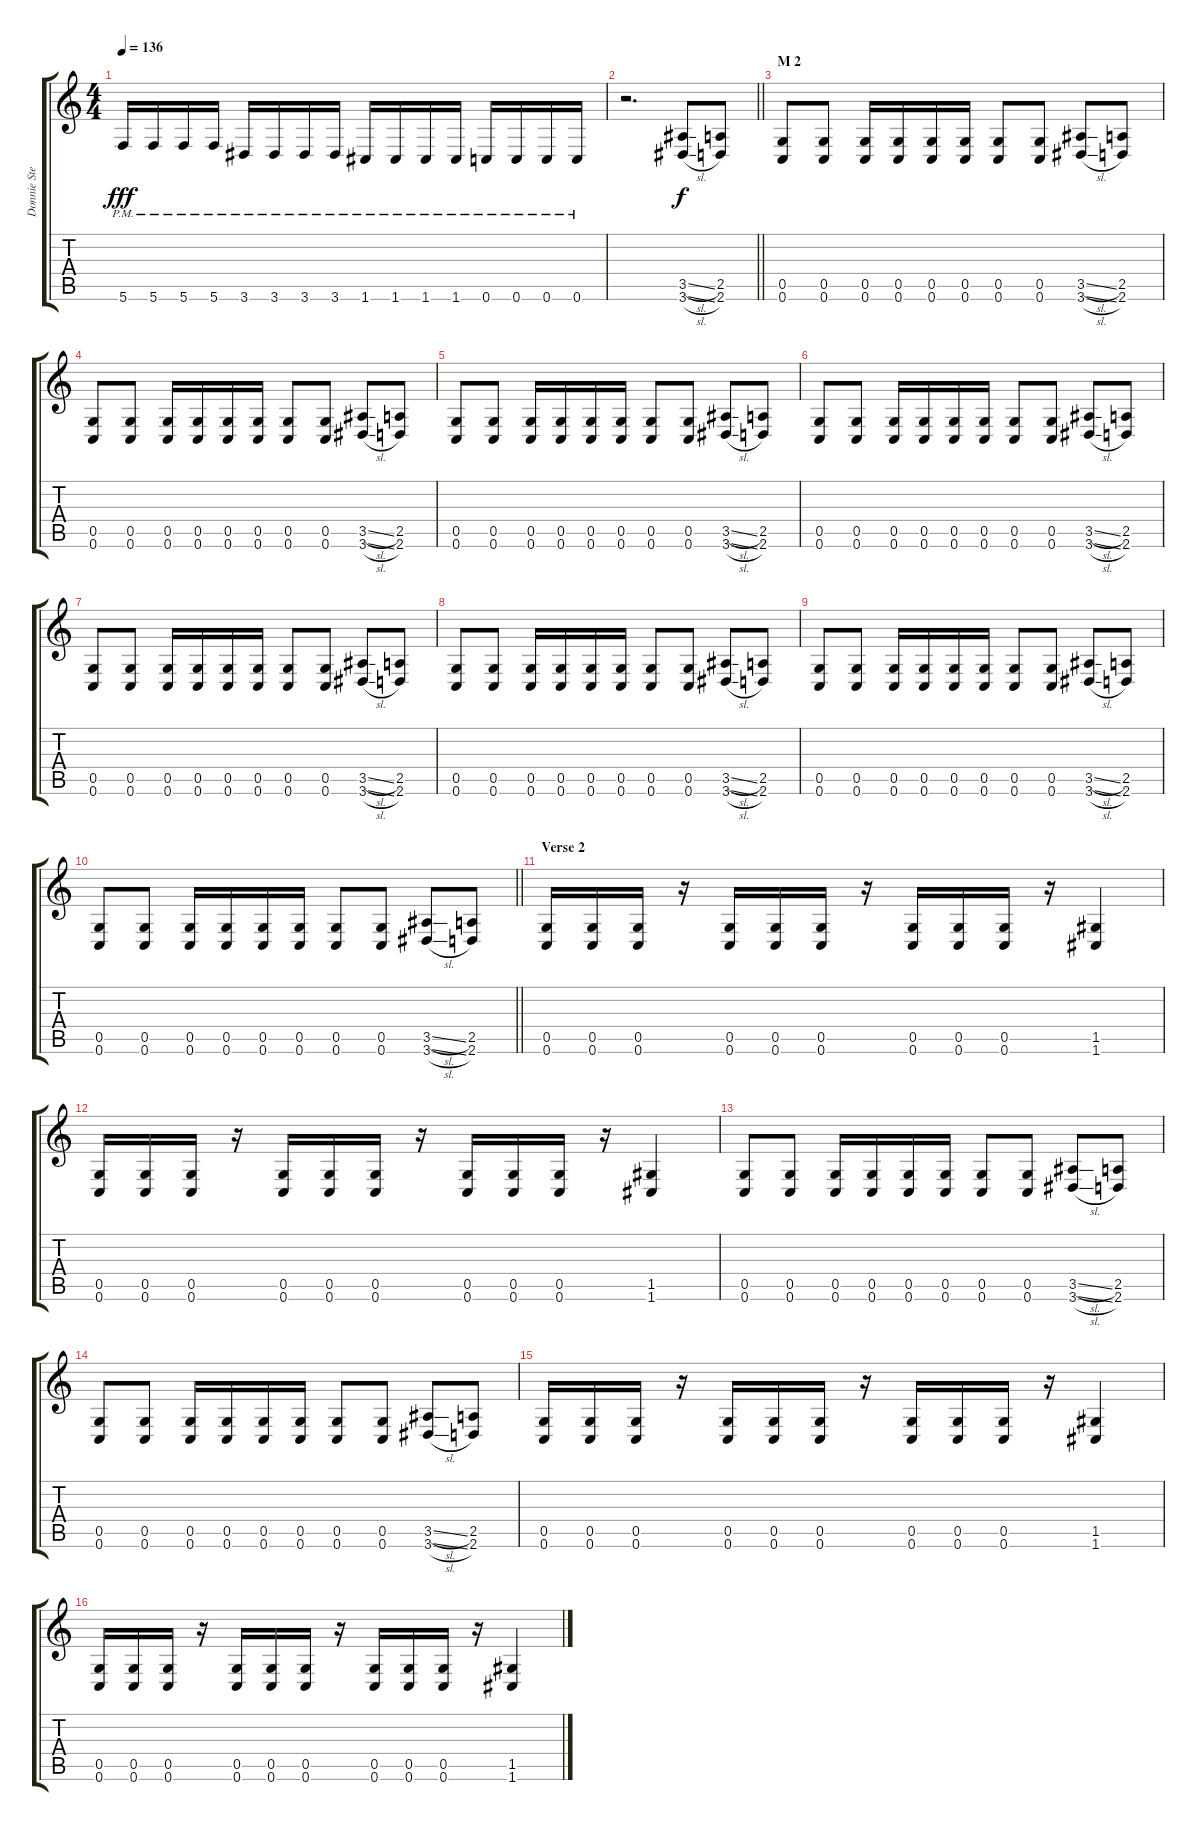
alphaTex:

\track ("Donnie Steele" "Donnie Ste") {instrument distortionguitar}
\staff {score tabs}
\tuning (D4 A3 F3 C3 G2 C2) {hide}
\ts (4 4)
\tempo 136
\clef g2
\ks c
5.6{pm}.16{dy fff} 5.6{pm}.16 5.6{pm}.16 5.6{pm}.16 3.6{pm}.16 3.6{pm}.16 3.6{pm}.16 3.6{pm}.16 1.6{pm}.16 1.6{pm}.16 1.6{pm}.16 1.6{pm}.16 0.6{pm}.16 0.6{pm}.16 0.6{pm}.16 0.6{pm}.16 |
\barLineRight lightlight
r.2{d} (3.5{sl} 3.6{sl}).8{dy f} (2.5 2.6).8 |
\section ("" "M 2")
(0.5 0.6).8 (0.5 0.6).8 (0.5 0.6).16 (0.5 0.6).16 (0.5 0.6).16 (0.5 0.6).16 (0.5 0.6).8 (0.5 0.6).8 (3.5{sl} 3.6{sl}).8 (2.5 2.6).8 |
(0.5 0.6).8 (0.5 0.6).8 (0.5 0.6).16 (0.5 0.6).16 (0.5 0.6).16 (0.5 0.6).16 (0.5 0.6).8 (0.5 0.6).8 (3.5{sl} 3.6{sl}).8 (2.5 2.6).8 |
(0.5 0.6).8 (0.5 0.6).8 (0.5 0.6).16 (0.5 0.6).16 (0.5 0.6).16 (0.5 0.6).16 (0.5 0.6).8 (0.5 0.6).8 (3.5{sl} 3.6{sl}).8 (2.5 2.6).8 |
(0.5 0.6).8 (0.5 0.6).8 (0.5 0.6).16 (0.5 0.6).16 (0.5 0.6).16 (0.5 0.6).16 (0.5 0.6).8 (0.5 0.6).8 (3.5{sl} 3.6{sl}).8 (2.5 2.6).8 |
(0.5 0.6).8 (0.5 0.6).8 (0.5 0.6).16 (0.5 0.6).16 (0.5 0.6).16 (0.5 0.6).16 (0.5 0.6).8 (0.5 0.6).8 (3.5{sl} 3.6{sl}).8 (2.5 2.6).8 |
(0.5 0.6).8 (0.5 0.6).8 (0.5 0.6).16 (0.5 0.6).16 (0.5 0.6).16 (0.5 0.6).16 (0.5 0.6).8 (0.5 0.6).8 (3.5{sl} 3.6{sl}).8 (2.5 2.6).8 |
(0.5 0.6).8 (0.5 0.6).8 (0.5 0.6).16 (0.5 0.6).16 (0.5 0.6).16 (0.5 0.6).16 (0.5 0.6).8 (0.5 0.6).8 (3.5{sl} 3.6{sl}).8 (2.5 2.6).8 |
\barLineRight lightlight
(0.5 0.6).8 (0.5 0.6).8 (0.5 0.6).16 (0.5 0.6).16 (0.5 0.6).16 (0.5 0.6).16 (0.5 0.6).8 (0.5 0.6).8 (3.5{sl} 3.6{sl}).8 (2.5 2.6).8 |
\section ("" "Verse 2")
(0.5 0.6).16 (0.5 0.6).16 (0.5 0.6).16 r.16 (0.5 0.6).16 (0.5 0.6).16 (0.5 0.6).16 r.16 (0.5 0.6).16 (0.5 0.6).16 (0.5 0.6).16 r.16 (1.5 1.6).4 |
(0.5 0.6).16 (0.5 0.6).16 (0.5 0.6).16 r.16 (0.5 0.6).16 (0.5 0.6).16 (0.5 0.6).16 r.16 (0.5 0.6).16 (0.5 0.6).16 (0.5 0.6).16 r.16 (1.5 1.6).4 |
(0.5 0.6).8 (0.5 0.6).8 (0.5 0.6).16 (0.5 0.6).16 (0.5 0.6).16 (0.5 0.6).16 (0.5 0.6).8 (0.5 0.6).8 (3.5{sl} 3.6{sl}).8 (2.5 2.6).8 |
(0.5 0.6).8 (0.5 0.6).8 (0.5 0.6).16 (0.5 0.6).16 (0.5 0.6).16 (0.5 0.6).16 (0.5 0.6).8 (0.5 0.6).8 (3.5{sl} 3.6{sl}).8 (2.5 2.6).8 |
(0.5 0.6).16 (0.5 0.6).16 (0.5 0.6).16 r.16 (0.5 0.6).16 (0.5 0.6).16 (0.5 0.6).16 r.16 (0.5 0.6).16 (0.5 0.6).16 (0.5 0.6).16 r.16 (1.5 1.6).4 |
(0.5 0.6).16 (0.5 0.6).16 (0.5 0.6).16 r.16 (0.5 0.6).16 (0.5 0.6).16 (0.5 0.6).16 r.16 (0.5 0.6).16 (0.5 0.6).16 (0.5 0.6).16 r.16 (1.5 1.6).4
